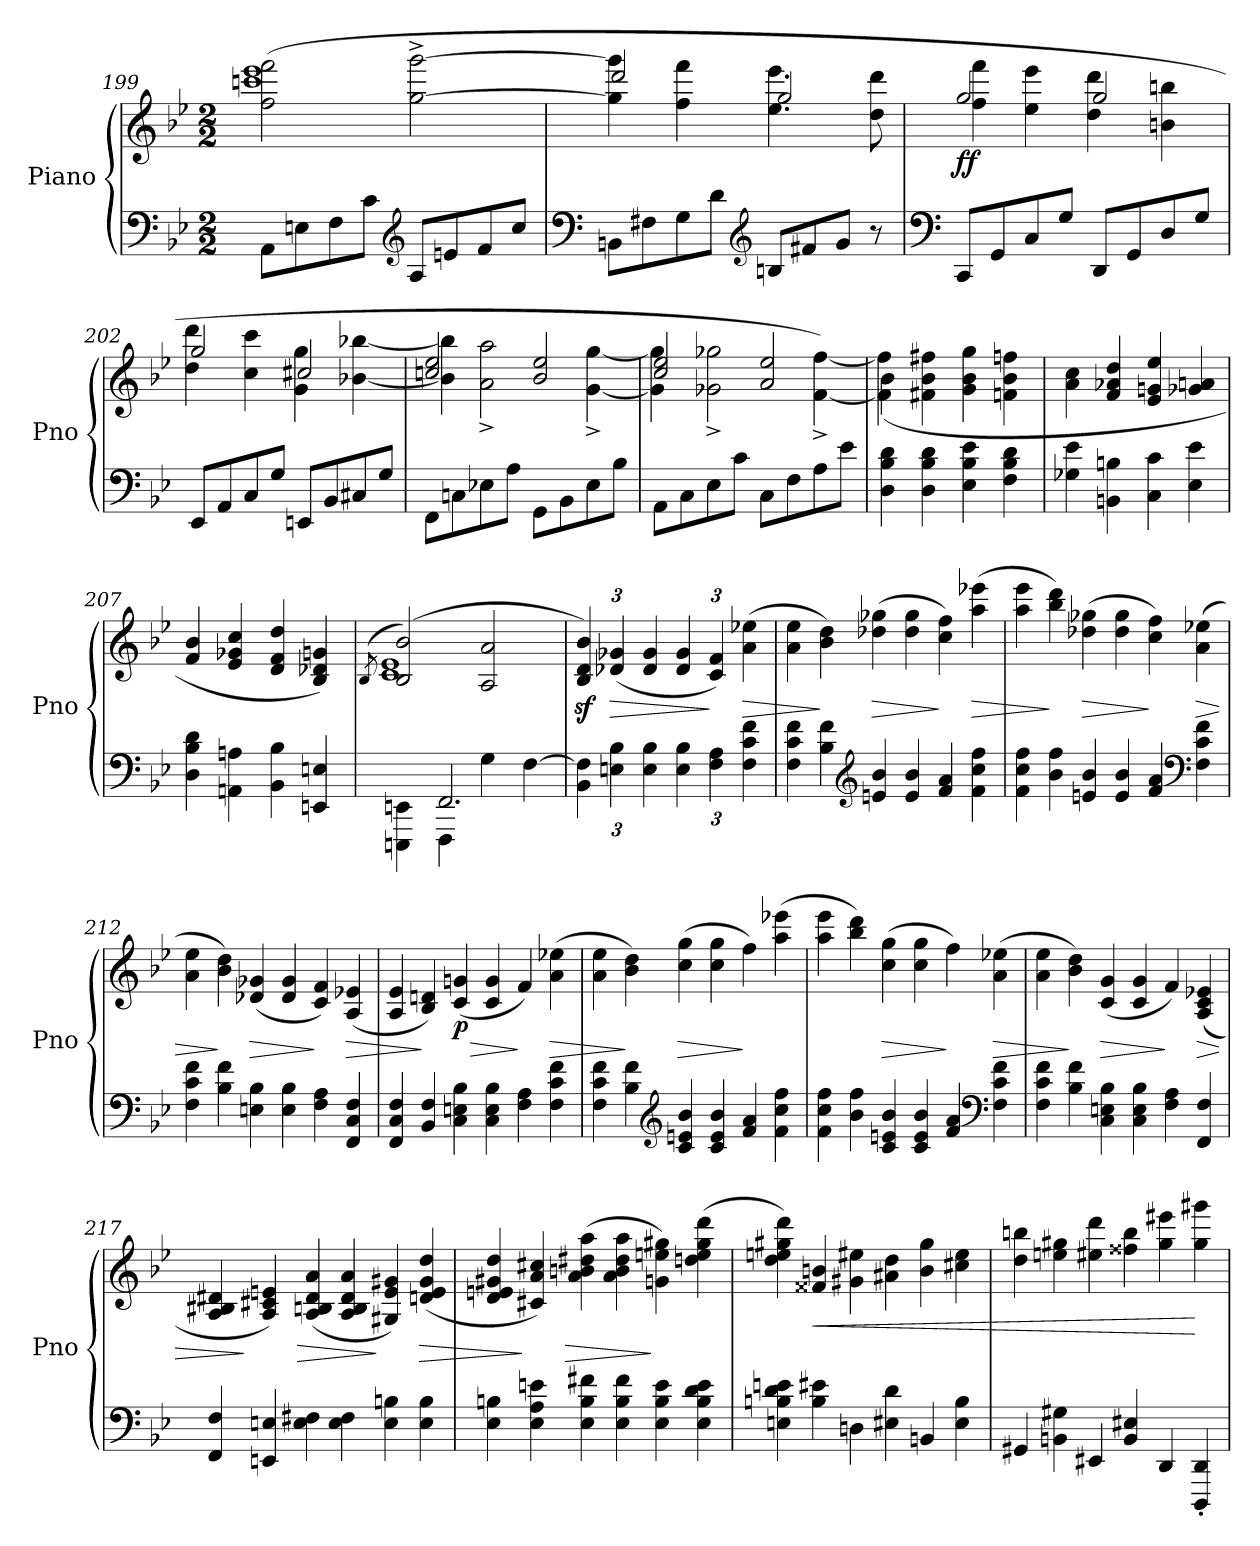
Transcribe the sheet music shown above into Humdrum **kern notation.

**kern	**kern	**dynam
*part1	*part1	*part1
*staff2	*staff1	*staff1/2
*I"Piano	*	*
*I'Pno	*	*
!!LO:LB:g=z
*clefF4	*clefG2	*
*k[b-e-]	*k[b-e-]	*
*B-:	*B-:	*
*M2/2	*M2/2	*
=199	=199	=199
*	*^	*
8AA\L	(>2ff\ 2fff\	1cccn 1eee-	.
8En\	.	.	.
8F\	.	.	.
8c\J	.	.	.
*clefG2	*	*	*
8A/L	[<2gg\^< [<2ggg\^<	.	.
8en/	.	.	.
8f/	.	.	.
8cc/J	.	.	.
=200	=200	=200	=200
*clefF4	*	*	*
8BBn\L	4gg\] 4ggg\]	2ddd/	.
8F#X\	.	.	.
8G\	4ff\ 4fff\	.	.
8d\J	.	.	.
*clefG2	*	*	*
8Bn/L	4.ee-\ 4.eee-\	2gg/	.
8f#X/	.	.	.
8g/J	.	.	.
8r	8dd\ 8ddd\	.	.
=201	=201	=201	=201
*clefF4	*	*	*
!	!	!	!LO:DY:b
8CC/L	2gg/	4ff\ 4fff\	ff
8GG/	.	.	.
8C/	.	4ee-\ 4eee-\	.
8G/J	.	.	.
8DD/L	2gg/	4dd\ 4ddd\	.
8GG/	.	.	.
8D/	.	4bn\ 4bbn\	.
8G/J	.	.	.
!!LO:LB:g=z	!!
=202	=202	=202	=202
8EE-/L	2gg/	4dd\ 4ddd\	.
8AA/	.	.	.
8C/	.	4cc\ 4ccc\	.
8G/J	.	.	.
8EEn/L	2cc#X/	4g\ 4gg\	.
8BB-/	.	.	.
8C#X/	.	[<4b-X\ [<4bb-X\	.
8G/J	.	.	.
!!LO:LB:g=z	!!
=203	=203	=203	=203
8FF\L	2ccn/ 2ee-/	4b-\] 4bb-\]	.
8Cn\	.	.	.
8E-X\	.	2a\^< 2aa\^<	.
8A\J	.	.	.
8GG\L	2b-/ 2ee-/	.	.
8BB-\	.	.	.
8E-\	.	[<4g\^< [<4gg\^<	.
8B-\J	.	.	.
=204	=204	=204	=204
8AA\L	2cc/ 2ee-/	4g\] 4gg\]	.
8C\	.	.	.
8E-\	.	2g-X\^< 2gg-X\^<	.
8c\J	.	.	.
8C\L	2a/ 2ee-/	.	.
8F\	.	.	.
8A\	.	[<4f\^< [<4ff\^<)	.
8e-\J	.	.	.
=205	=205	=205	=205
4D\ 4B-\ 4d\	4b-\	(>4f\] 4ff\]	.
4D\ 4B-\ 4d\	4f#X\ 4b-\ 4ff#X\	2.ryy	.
4E-\ 4B-\ 4e-\	4g\ 4b-\ 4gg\	.	.
4F\ 4B-\ 4d\	4fn\ 4b-\ 4ffn\	.	.
*	*v	*v	*
=206	=206	=206
4G-X\ 4e-\	4a\ 4cc\	.
4BBn\ 4Bn\	4f/ 4a-X/ 4dd/	.
4C\ 4c\	4e-/ 4gn/ 4ee-/	.
4E-\ 4e-\	4g-X/ 4an/	.
=207	=207	=207
4D\ 4B-\ 4d\	4f/ 4b-/	.
4AAn\ 4An\	4e-/ 4g-X/ 4cc/	.
4BB-\ 4B-\	4d/ 4f/ 4dd/	.
4EEn/ 4En/	4B-/ 4d-X/ 4gn/)	.
!!LO:LB:g=z
=208	=208	=208
.	(>8qB-/	.
*^	*^	*
4EEEn\ 4EEn\	4ryy	(>2B-/ 2b-/)	1c 1e-	.
4FFF\	2.FF/	.	.	.
4G\	.	2A/ 2a/	.	.
[<4F\	.	.	.	.
*v	*v	*	*	*
*	*v	*v	*
!!LO:LB:g=z
=209	=209	=209
*Xbrackettup	*Xbrackettup	*
6BB-\ 6F\]	6B-/z< 6d/z< 6b-/z<)	.
!	!	!LO:HP:b
6En\ 6B-\	(<6d-X/ 6g-X/	>
6E\ 6B-\	6d-/ 6g-/	.
6E\ 6B-\	6d-/ 6g-/	.
6F\ 6A\	6c/ 6f/)	]
!	!	!LO:HP:b
6F\ 6c\ 6f\	(>6a\ 6ee-X\	>
=210	=210	=210
*Xtuplet	*Xtuplet	*
6F\ 6c\ 6f\	6a\ 6ee-\	.
6B-\ 6f\	6b-\ 6dd\)	]
*clefG2	*	*
!	!	!LO:HP:b
6en/ 6b-/	(>6dd-X\ 6gg-X\	>
6e/ 6b-/	6dd-\ 6gg-\	.
6f/ 6a/	6cc\ 6ff\)	]
!	!	!LO:HP:b
6f\ 6cc\ 6ff\	(>6aa\ 6eee-X\	>
=211	=211	=211
6f\ 6cc\ 6ff\	6aa\ 6eee-\	.
6b-\ 6ff\	6bb-\ 6ddd\)	]
!	!	!LO:HP:b
6en/ 6b-/	(>6dd-X\ 6gg-X\	>
6e/ 6b-/	6dd-\ 6gg-\	.
6f/ 6a/	6cc\ 6ff\)	]
*clefF4	*	*
!	!	!LO:HP:b
6F\ 6c\ 6f\	(>6a\ 6ee-X\	>
=212	=212	=212
6F\ 6c\ 6f\	6a\ 6ee-\	.
6B-\ 6f\	6b-\ 6dd\)	]
!	!	!LO:HP:b
6En\ 6B-\	(<6d-X/ 6g-X/	>
6E\ 6B-\	6d-/ 6g-/	.
6F\ 6A\	6c/ 6f/)	]
!	!	!LO:HP:b
6FF/ 6C/ 6F/	(<6A/ 6e-X/	>
!!LO:PB:g=z
=213	=213	=213
6FF/ 6C/ 6F/	6A/ 6e-/	.
6BB-/ 6F/	6B-/ 6dn/)	]
!	!	!LO:HP:b
!	!	!LO:DY:n=1:b
6C\ 6En\ 6B-\	(<6c/ 6gn/	> p
6C\ 6E\ 6B-\	6c/ 6g/	.
6F\ 6A\	6f/)	]
!	!	!LO:HP:b
6F\ 6c\ 6f\	(>6a\ 6ee-X\	>
!!LO:LB:g=z
=214	=214	=214
6F\ 6c\ 6f\	6a\ 6ee-\	.
6B-\ 6f\	6b-\ 6dd\)	]
*clefG2	*	*
!	!	!LO:HP:b
6c/ 6en/ 6b-/	(>6cc\ 6gg\	>
6c/ 6e/ 6b-/	6cc\ 6gg\	.
6f/ 6a/	6ff\)	]
6f\ 6cc\ 6ff\	(>6aa\ 6eee-X\	.
=215	=215	=215
6f\ 6cc\ 6ff\	6aa\ 6eee-\	.
6b-\ 6ff\	6bb-\ 6ddd\)	.
!	!	!LO:HP:b
6c/ 6en/ 6b-/	(>6cc\ 6gg\	>
6c/ 6e/ 6b-/	6cc\ 6gg\	.
6f/ 6a/	6ff\)	]
*clefF4	*	*
!	!	!LO:HP:b
6F\ 6c\ 6f\	(>6a\ 6ee-X\	>
=216	=216	=216
6F\ 6c\ 6f\	6a\ 6ee-\	.
6B-\ 6f\	6b-\ 6dd\)	]
!	!	!LO:HP:b
6C\ 6En\ 6B-\	(<6c/ 6g/	>
6C\ 6E\ 6B-\	6c/ 6g/	.
6F\ 6A\	6f/)	]
!	!	!LO:HP:b
6FF/ 6F/	(<6A/ 6c/ 6e-X/	>
=217	=217	=217
6FF/ 6F/	6A/ 6B#X/ 6d#X/	.
6EEn/ 6En/	6A/ 6c#X/ 6en/)	]
!	!	!LO:HP:b
6E\ 6F#X\	(<6A/ 6Bn/ 6d#/ 6a/	>
6E\ 6F#\	6A/ 6B/ 6d#/ 6a/	.
6E\ 6Bn\	6G#X/ 6e/ 6g#X/)	]
!	!	!LO:HP:b
6E\ 6B\	(<6dn/ 6e/ 6g#/ 6dd/	>
!!LO:PB:g=z
=218	=218	=218
6E-\ 6Bn\	6d/ 6en/ 6g#X/ 6dd/	.
6E-\ 6A\ 6en\	6c#X/ 6a/ 6cc#X/)	]
!	!	!LO:HP:b
6E-\ 6B\ 6f#X\	(>6a\ 6bn\ 6dd#X\ 6aa\	>
6E-\ 6B\ 6f#\	6a\ 6b\ 6dd#\ 6aa\	.
6E-\ 6B\ 6e\	6gn\ 6een\ 6gg#X\)	]
6E-\ 6B\ 6d\ 6e\	(>6ddn\ 6ee\ 6gg#\ 6ddd\	.
=219	=219	=219
6En\ 6Bn\ 6d\ 6en\	6dd\ 6een\ 6gg#X\ 6ddd\)	.
!	!	!LO:HP:b
6B\ 6e#X\	6f##X/ 6bn/	<
6Dn\	6g#X\ 6ee#X\	.
6E#X\ 6d\	6a#X\ 6dd\	.
6BBn/	6b\ 6gg#\	.
6E#\ 6B\	6cc#X\ 6ee#\	.
=220	=220	=220
6GG#X/	6dd\ 6bbn\	.
6BBn\ 6G#X\	6een\ 6gg#X\	.
6EE#X/	6ee#X\ 6ddd\	.
6BB/ 6E#X/	6ff##X\ 6bb\	.
6DD/	6gg#\ 6eee#X\	.
6DDD/'< 6DD/'<	6gg#\ 6ggg#X\	[
=	=	=
*-	*-	*-
